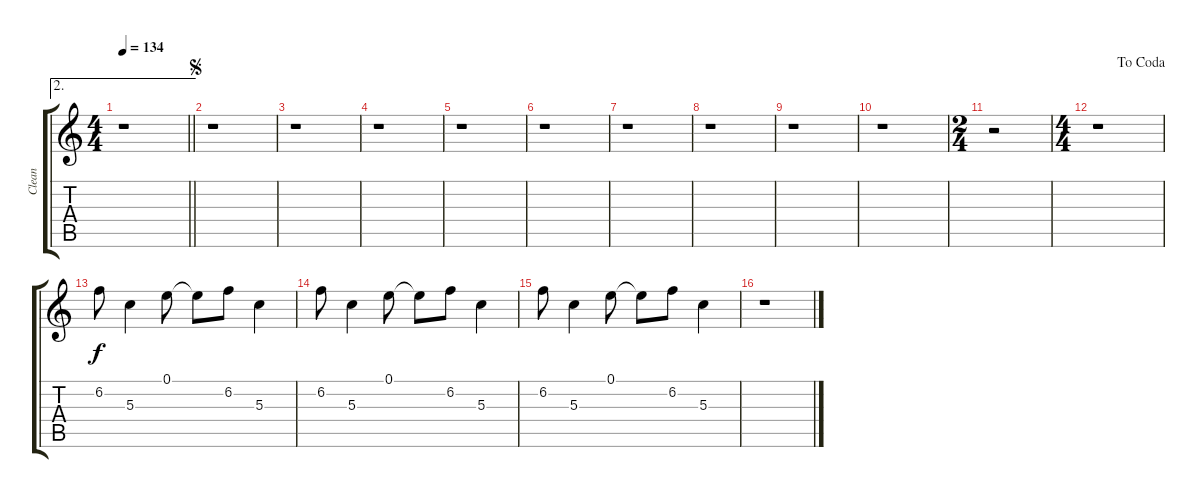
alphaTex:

\track ("Clean" "Clean") {instrument electricguitarclean}
\staff {score tabs}
\tuning (E4 B3 G3 D3 A2 E2) {hide}
\ae 2
\ts (4 4)
\tempo 134
\clef g2
\barLineRight lightlight
\ks c
r.1{dy f} |
\jump segno
r.1 |
r.1 |
r.1 |
r.1 |
r.1 |
r.1 |
r.1 |
r.1 |
r.1 |
\ts (2 4)
r.2 |
\ts (4 4)
\jump dacoda
r.1 |
6.2.8 5.3.4 0.1.8 0.1{t}.8 6.2.8 5.3.4 |
6.2.8 5.3.4 0.1.8 0.1{t}.8 6.2.8 5.3.4 |
6.2.8 5.3.4 0.1.8 0.1{t}.8 6.2.8 5.3.4 |
r.1
